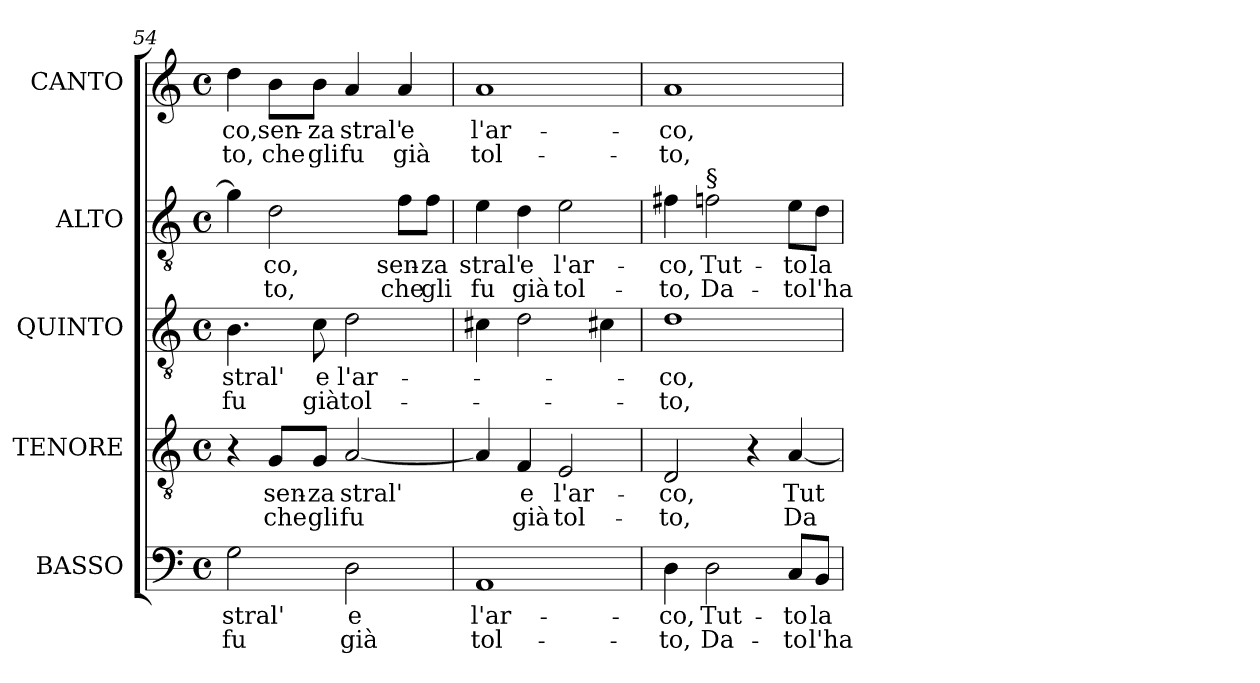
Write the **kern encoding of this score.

**kern	**text	**text	**kern	**text	**text	**kern	**text	**text	**kern	**text	**text	**kern	**text	**text
*part5	*part5	*part5	*part4	*part4	*part4	*part3	*part3	*part3	*part2	*part2	*part2	*part1	*part1	*part1
*staff5	*staff5	*staff5	*staff4	*staff4	*staff4	*staff3	*staff3	*staff3	*staff2	*staff2	*staff2	*staff1	*staff1	*staff1
*I"BASSO	*	*	*I"TENORE	*	*	*I"QUINTO	*	*	*I"ALTO	*	*	*I"CANTO	*	*
*I'B	*	*	*I'T	*	*	*	*	*	*I'A.	*	*	*	*	*
*clefF4	*	*	*clefGv2	*	*	*clefGv2	*	*	*clefGv2	*	*	*clefG2	*	*
*	*	*	*ITrd7c12	*	*	*ITrd7c12	*	*	*ITrd7c12	*	*	*	*	*
*k[]	*	*	*k[]	*	*	*k[]	*	*	*k[]	*	*	*k[]	*	*
*C:	*	*	*C:	*	*	*C:	*	*	*C:	*	*	*C:	*	*
*M4/4	*	*	*M4/4	*	*	*M4/4	*	*	*M4/4	*	*	*M4/4	*	*
*met(c)	*	*	*met(c)	*	*	*met(c)	*	*	*met(c)	*	*	*met(c)	*	*
=54	=54	=54	=54	=54	=54	=54	=54	=54	=54	=54	=54	=54	=54	=54
!	!LO:LY:b:color=#000000	!LO:LY:b:color=#000000	!	!	!	!	!	!	!	!	!	!	!	!
!	!	!	!	!	!	!	!LO:LY:b:color=#000000	!LO:LY:b:color=#000000	!	!	!	!	!	!
!	!	!	!	!	!	!	!	!	!	!	!	!	!LO:LY:b:color=#000000	!LO:LY:b:color=#000000
2Gi\	stral'	fu	4r	.	.	4.BBi\	stral'	fu	4Gi\]	.	.	4ddi\	-co,	-to,
!	!	!	!	!LO:LY:b:color=#000000	!LO:LY:b:color=#000000	!	!	!	!	!	!	!	!	!
!	!	!	!	!	!	!	!	!	!	!LO:LY:b:color=#000000	!LO:LY:b:color=#000000	!	!	!
!	!	!	!	!	!	!	!	!	!	!	!	!	!LO:LY:b:color=#000000	!LO:LY:b:color=#000000
.	.	.	8GGi/L	sen-	che	.	.	.	2Di\	-co,	-to,	8bi\L	sen-	che
!	!	!	!	!LO:LY:b:color=#000000	!LO:LY:b:color=#000000	!	!	!	!	!	!	!	!	!
!	!	!	!	!	!	!	!LO:LY:b:color=#000000	!LO:LY:b:color=#000000	!	!	!	!	!	!
!	!	!	!	!	!	!	!	!	!	!	!	!	!LO:LY:b:color=#000000	!LO:LY:b:color=#000000
.	.	.	8GGi/J	-za	gli	8Ci\	e	già	.	.	.	8bi\J	-za	gli
!	!LO:LY:b:color=#000000	!LO:LY:b:color=#000000	!	!	!	!	!	!	!	!	!	!	!	!
!	!	!	!	!LO:LY:b:color=#000000	!LO:LY:b:color=#000000	!	!	!	!	!	!	!	!	!
!	!	!	!	!	!	!	!LO:LY:b:color=#000000	!LO:LY:b:color=#000000	!	!	!	!	!	!
!	!	!	!	!	!	!	!	!	!	!	!	!	!LO:LY:b:color=#000000	!LO:LY:b:color=#000000
2Di\	e	già	[<2AAi/	stral'	fu	2Di\	l'ar-	tol-	.	.	.	4ai/	stral'	fu
!	!	!	!	!	!	!	!	!	!	!LO:LY:b:color=#000000	!LO:LY:b:color=#000000	!	!	!
!	!	!	!	!	!	!	!	!	!	!	!	!	!LO:LY:b:color=#000000	!LO:LY:b:color=#000000
.	.	.	.	.	.	.	.	.	8Fi\L	sen-	che	4ai/	e	già
!	!	!	!	!	!	!	!	!	!	!LO:LY:b:color=#000000	!LO:LY:b:color=#000000	!	!	!
.	.	.	.	.	.	.	.	.	8Fi\J	-za	gli	.	.	.
=55	=55	=55	=55	=55	=55	=55	=55	=55	=55	=55	=55	=55	=55	=55
!	!LO:LY:b:color=#000000	!LO:LY:b:color=#000000	!	!	!	!	!	!	!	!	!	!	!	!
!	!	!	!	!	!	!	!	!	!	!LO:LY:b:color=#000000	!LO:LY:b:color=#000000	!	!	!
!	!	!	!	!	!	!	!	!	!	!	!	!	!LO:LY:b:color=#000000	!LO:LY:b:color=#000000
1AAi	l'ar-	tol-	4AAi/]	.	.	4C#Xi\	.	.	4Ei\	stral'	fu	1ai	l'ar-	tol-
!	!	!	!	!LO:LY:b:color=#000000	!LO:LY:b:color=#000000	!	!	!	!	!	!	!	!	!
!	!	!	!	!	!	!	!	!	!	!LO:LY:b:color=#000000	!LO:LY:b:color=#000000	!	!	!
.	.	.	4FFi/	e	già	2Di\	.	.	4Di\	e	già	.	.	.
!	!	!	!	!LO:LY:b:color=#000000	!LO:LY:b:color=#000000	!	!	!	!	!	!	!	!	!
!	!	!	!	!	!	!	!	!	!	!LO:LY:b:color=#000000	!LO:LY:b:color=#000000	!	!	!
.	.	.	2EEi/	l'ar-	tol-	.	.	.	2Ei\	l'ar-	tol-	.	.	.
.	.	.	.	.	.	4C#Xi\	.	.	.	.	.	.	.	.
=56	=56	=56	=56	=56	=56	=56	=56	=56	=56	=56	=56	=56	=56	=56
!	!LO:LY:b:color=#000000	!LO:LY:b:color=#000000	!	!	!	!	!	!	!	!	!	!	!	!
!	!	!	!	!LO:LY:b:color=#000000	!LO:LY:b:color=#000000	!	!	!	!	!	!	!	!	!
!	!	!	!	!	!	!	!LO:LY:b:color=#000000	!LO:LY:b:color=#000000	!	!	!	!	!	!
!	!	!	!	!	!	!	!	!	!	!LO:LY:b:color=#000000	!LO:LY:b:color=#000000	!	!	!
!	!	!	!	!	!	!	!	!	!	!	!	!	!LO:LY:b:color=#000000	!LO:LY:b:color=#000000
4Di\	-co,	-to,	2DDi/	-co,	-to,	1Di	-co,	-to,	4F#Xi\	-co,	-to,	1ai	-co,	-to,
!	!LO:LY:b:color=#000000	!LO:LY:b:color=#000000	!	!	!	!	!	!	!	!	!	!	!	!
!	!	!	!	!	!	!	!	!	!LO:TX:a:t=§	!	!	!	!	!
!	!	!	!	!	!	!	!	!	!	!LO:LY:b:color=#000000	!LO:LY:b:color=#000000	!	!	!
2Di\	Tut-	Da-	.	.	.	.	.	.	2Fi\	Tut-	Da-	.	.	.
.	.	.	4r	.	.	.	.	.	.	.	.	.	.	.
!	!LO:LY:b:color=#000000	!LO:LY:b:color=#000000	!	!	!	!	!	!	!	!	!	!	!	!
!	!	!	!	!LO:LY:b:color=#000000	!LO:LY:b:color=#000000	!	!	!	!	!	!	!	!	!
!	!	!	!	!	!	!	!	!	!	!LO:LY:b:color=#000000	!LO:LY:b:color=#000000	!	!	!
8Ci/L	-to	-to	[<4AAi/	Tut-	Da-	.	.	.	8Ei\L	-to	-to	.	.	.
!	!LO:LY:b:color=#000000	!LO:LY:b:color=#000000	!	!	!	!	!	!	!	!	!	!	!	!
!	!	!	!	!	!	!	!	!	!	!LO:LY:b:color=#000000	!LO:LY:b:color=#000000	!	!	!
8BBi/J	la-	l'ha-	.	.	.	.	.	.	8Di\J	la-	l'ha-	.	.	.
=	=	=	=	=	=	=	=	=	=	=	=	=	=	=
*-	*-	*-	*-	*-	*-	*-	*-	*-	*-	*-	*-	*-	*-	*-
